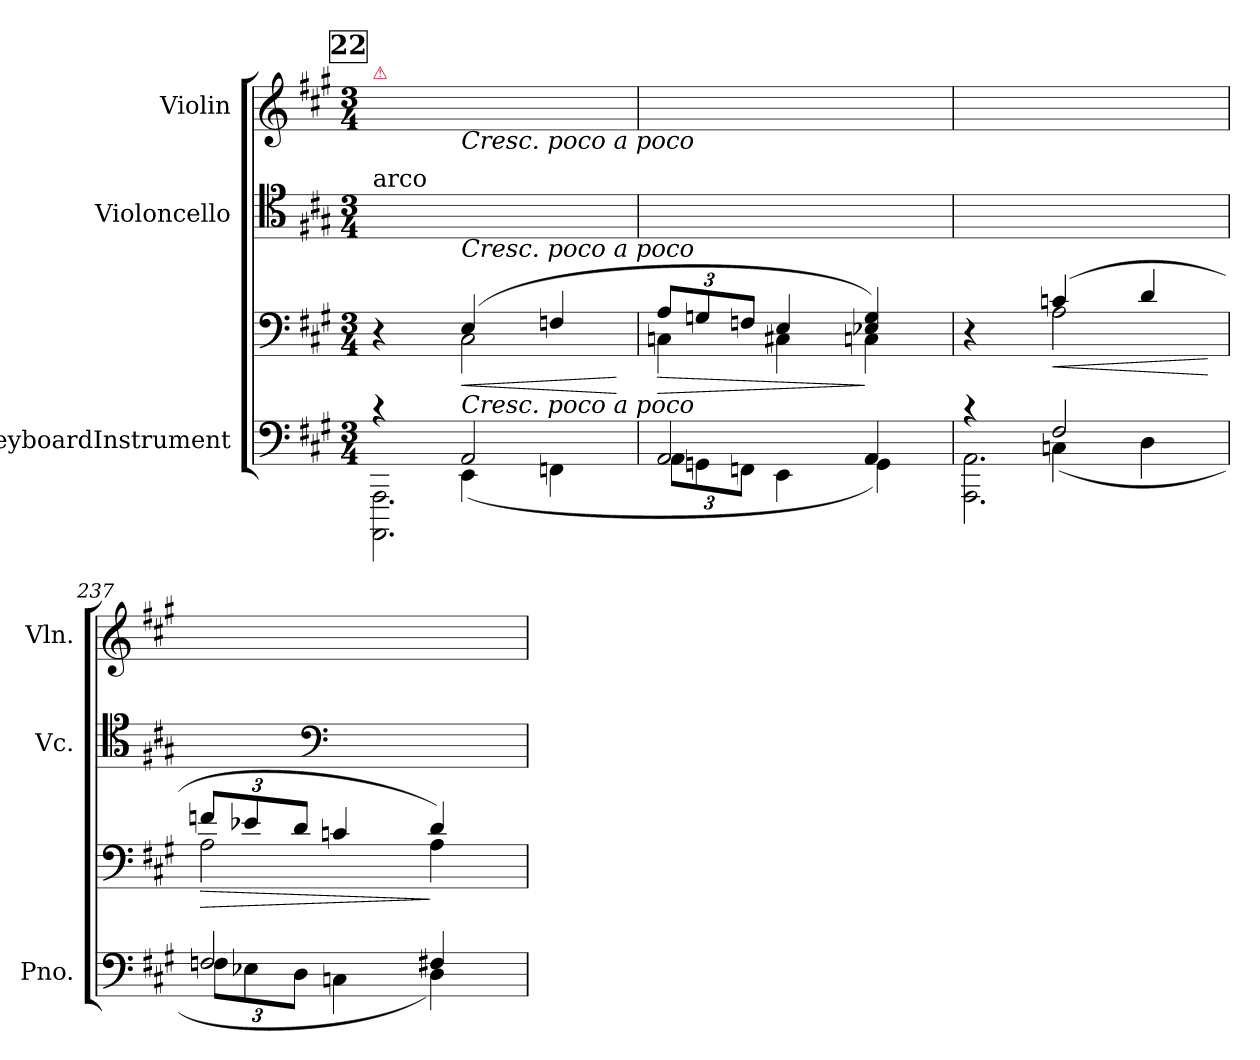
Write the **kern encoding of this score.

**kern	**kern	**dynam	**kern	**kern
*part3	*part3	*part3	*part2	*part1
*staff4	*staff3	*staff3/4	*staff2	*staff1
*I"KeyboardInstrument	*	*	*I"Violoncello	*I"Violin
*I'Pno.	*	*	*I'Vc.	*I'Vln.
*clefF4	*clefF4	*	*clefC4	*clefG2
*k[f#c#g#]	*k[f#c#g#]	*	*k[f#c#g#]	*k[f#c#g#]
*A:	*A:	*	*A:	*A:
*M3/4	*M3/4	*	*M3/4	*M3/4
!!LO:REH:place=s1:t=22
=234	=234	=234	=234	=234
*^	*^	*	*	*
*	*^	*	*	*	*	*
*	*	*	*	*	*	*	*8va
!	!	!	!	!	!	!	!LO:TX:a:color=crimson:t=⚠
!	!	!	!	!	!	!LO:TX:a:t=arco	!
2.AAAA\ 2.AAA\	4rc	4ryy	4r	4ryy	.	8ryy	8ryy
*	*	*	*	*	*	*	*MM192
.	.	.	.	.	.	8ryy	8ryy
!	!	!	!	!	!	!	!LO:TX:b:i:t=Cresc. poco a poco
!	!	!	!	!	!	!LO:TX:b:i:t=Cresc. poco a poco	!
!	!	!	!LO:TX:b:i:t=Cresc. poco a poco	!	!	!	!
!	!	!	!	!	!LO:HP:b	!	!
.	(4EE	2AA	(4E	2C#	<	8ryy	8ryy
.	.	.	.	.	.	8ryy	8ryy
.	4FFn	.	4Fn	.	.	8ryy	8ryy
.	.	.	.	.	.	8ryy	8ryy
*v	*v	*v	*	*	*	*	*
*	*v	*v	*	*	*
.	.	[	.	.
=235	=235	=235	=235	=235
*^	*^	*	*	*
!	!	!	!	!LO:HP:b	!	!
2AA	12AAL	12AL	4Cn	>	8ryy	8ryy
.	12GGn	12Gn	.	.	.	.
.	.	.	.	.	8ryy	8ryy
.	12FFnJ	12FnJ	.	.	.	.
.	4EE	4E	4C#X	.	8ryy	8ryy
.	.	.	.	.	8ryy	8ryy
4AA	4GG)	4E-X 4G)	4Cn	]	8ryy	8ryy
.	.	.	.	.	8ryy	8ryy
=236	=236	=236	=236	=236	=236	=236
*	*^	*	*	*	*	*
4rc	4ryy	2.AAA\ 2.AA\	4ryy	4r	.	8ryy	8ryy
.	.	.	.	.	.	8ryy	8ryy
!	!	!	!	!	!LO:HP:b	!	!
2F#	(4Cn\	.	(>4cn/	2A	<	8ryy	8ryy
.	.	.	.	.	.	8ryy	8ryy
.	4D\	.	4d/	.	.	8ryy	8ryy
.	.	.	.	.	.	8ryy	8ryy
*v	*v	*v	*	*	*	*	*
*	*v	*v	*	*	*
.	.	[	.	.
=237	=237	=237	=237	=237
*^	*^	*	*	*
!	!	!	!	!LO:HP:b	!	!
2F#i	12FnL	12fnL	2A	>	8ryy	8ryy
.	12E-X	12e-X	.	.	.	.
.	.	.	.	.	8ryy	8ryy
.	12DJ	12dJ	.	.	.	.
*	*	*	*	*	*clefF4	*
*	*	*	*	*	*	*X8va
.	4Cn	4cn	.	.	8ryy	8ryy
.	.	.	.	.	8ryy	8ryy
4F#X	4D)	4d)	4A	]	8ryy	8ryy
.	.	.	.	.	8ryy	8ryy
*v	*v	*	*	*	*	*
*	*v	*v	*	*	*
=	=	=	=	=
*-	*-	*-	*-	*-
